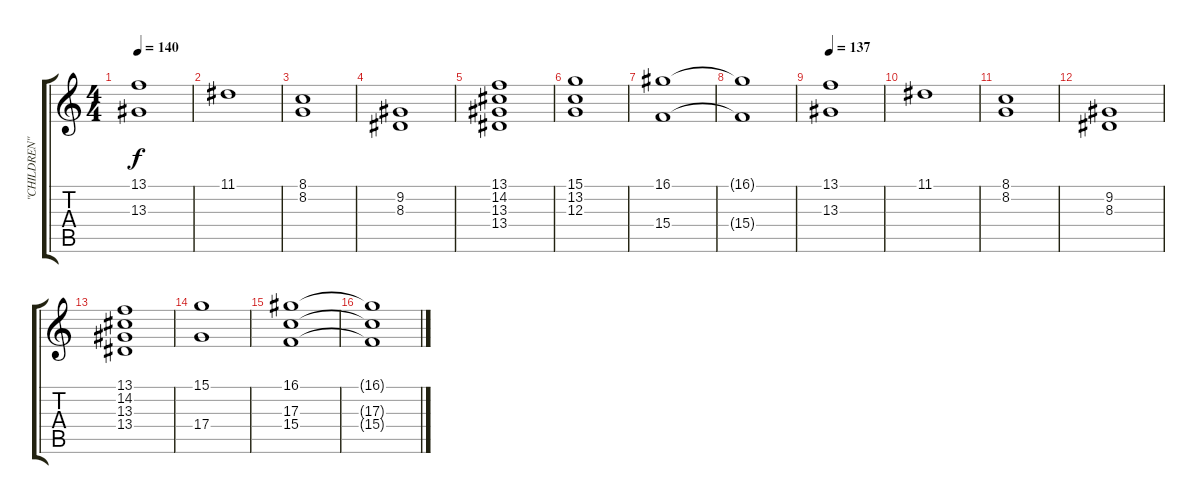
\track ("\"CHILDREN\"" "\"CHILDREN\"") {instrument synthstrings1}
\staff {score tabs}
\tuning (E4 B3 G3 D3 A2 E2) {hide}
\ts (4 4)
\tempo 140
\clef g2
\ks c
(13.1 13.3).1{dy f volume 7} |
11.1.1{volume 8} |
(8.1 8.2).1{volume 8} |
(9.2 8.3).1{volume 8} |
(13.1 14.2 13.3 13.4).1{volume 8} |
(15.1 13.2 12.3).1{volume 8} |
(16.1 15.4).1{volume 8} |
(16.1{t} 15.4{t}).1 |
\tempo 137
(13.1 13.3).1{volume 10} |
11.1.1 |
(8.1 8.2).1 |
(9.2 8.3).1 |
(13.1 14.2 13.3 13.4).1 |
(15.1 17.4).1 |
(16.1 17.3 15.4).1 |
(16.1{t} 17.3{t} 15.4{t}).1
